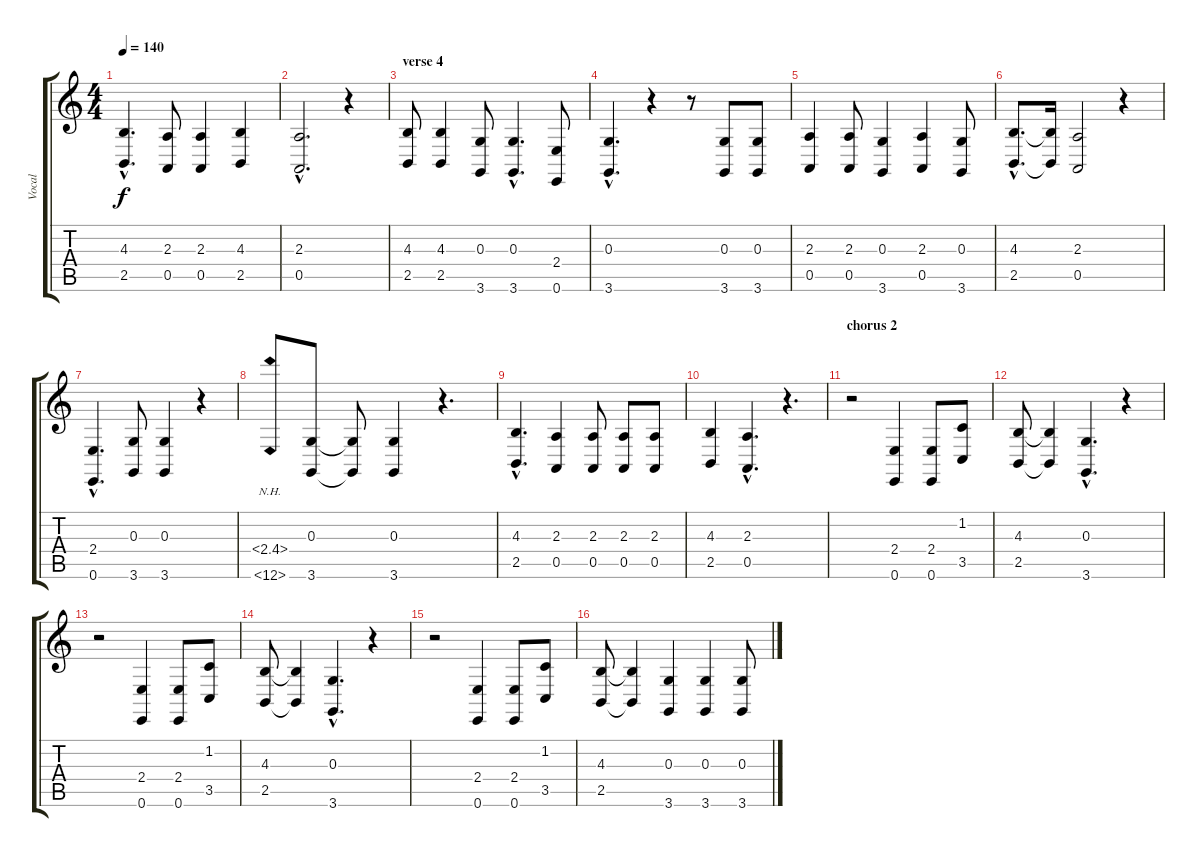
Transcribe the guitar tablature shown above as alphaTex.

\track ("Vocal" "Vocal") {instrument synthbrass1}
\staff {score tabs}
\tuning (E4 B3 G3 D3 A2 E2) {hide}
\ts (4 4)
\tempo 140
\clef g2
\ks c
(4.3{hac} 2.5{hac}).4{d dy f} (2.3 0.5).8 (2.3 0.5).4 (4.3 2.5).4 |
(2.3{hac} 0.5{hac}).2{d} r.4 |
\section ("" "verse 4")
(4.3 2.5).8 (4.3 2.5).4 (0.3 3.6).8 (0.3{hac} 3.6{hac}).4{d} (2.4 0.6).8 |
(0.3{hac} 3.6{hac}).4{d} r.4 r.8 (0.3 3.6).8 (0.3 3.6).8 |
(2.3 0.5).4 (2.3 0.5).8 (0.3 3.6).4 (2.3 0.5).4 (0.3 3.6).8 |
(4.3{hac} 2.5{hac}).8{d} (4.3{t} 2.5{t}).16 (2.3 0.5).2 r.4 |
(2.4{hac} 0.6{hac}).4{d} (0.3 3.6).8 (0.3 3.6).4 r.4 |
(2.4{nh} 0.6{nh}).8 (0.3 3.6).8 (0.3{t} 3.6{t}).8 (0.3 3.6).4 r.4{d} |
(4.3{hac} 2.5{hac}).4{d} (2.3 0.5).4 (2.3 0.5).8 (2.3 0.5).8 (2.3 0.5).8 |
(4.3 2.5).4 (2.3{hac} 0.5{hac}).4{d} r.4{d} |
\section ("" "chorus 2")
r.2 (2.4 0.6).4 (2.4 0.6).8 (1.2 3.5).8 |
(4.3 2.5).8 (4.3{t} 2.5{t}).4 (0.3{hac} 3.6{hac}).4{d} r.4 |
r.2 (2.4 0.6).4 (2.4 0.6).8 (1.2 3.5).8 |
(4.3 2.5).8 (4.3{t} 2.5{t}).4 (0.3{hac} 3.6{hac}).4{d} r.4 |
r.2 (2.4 0.6).4 (2.4 0.6).8 (1.2 3.5).8 |
(4.3 2.5).8 (4.3{t} 2.5{t}).4 (0.3 3.6).4 (0.3 3.6).4 (0.3 3.6).8
